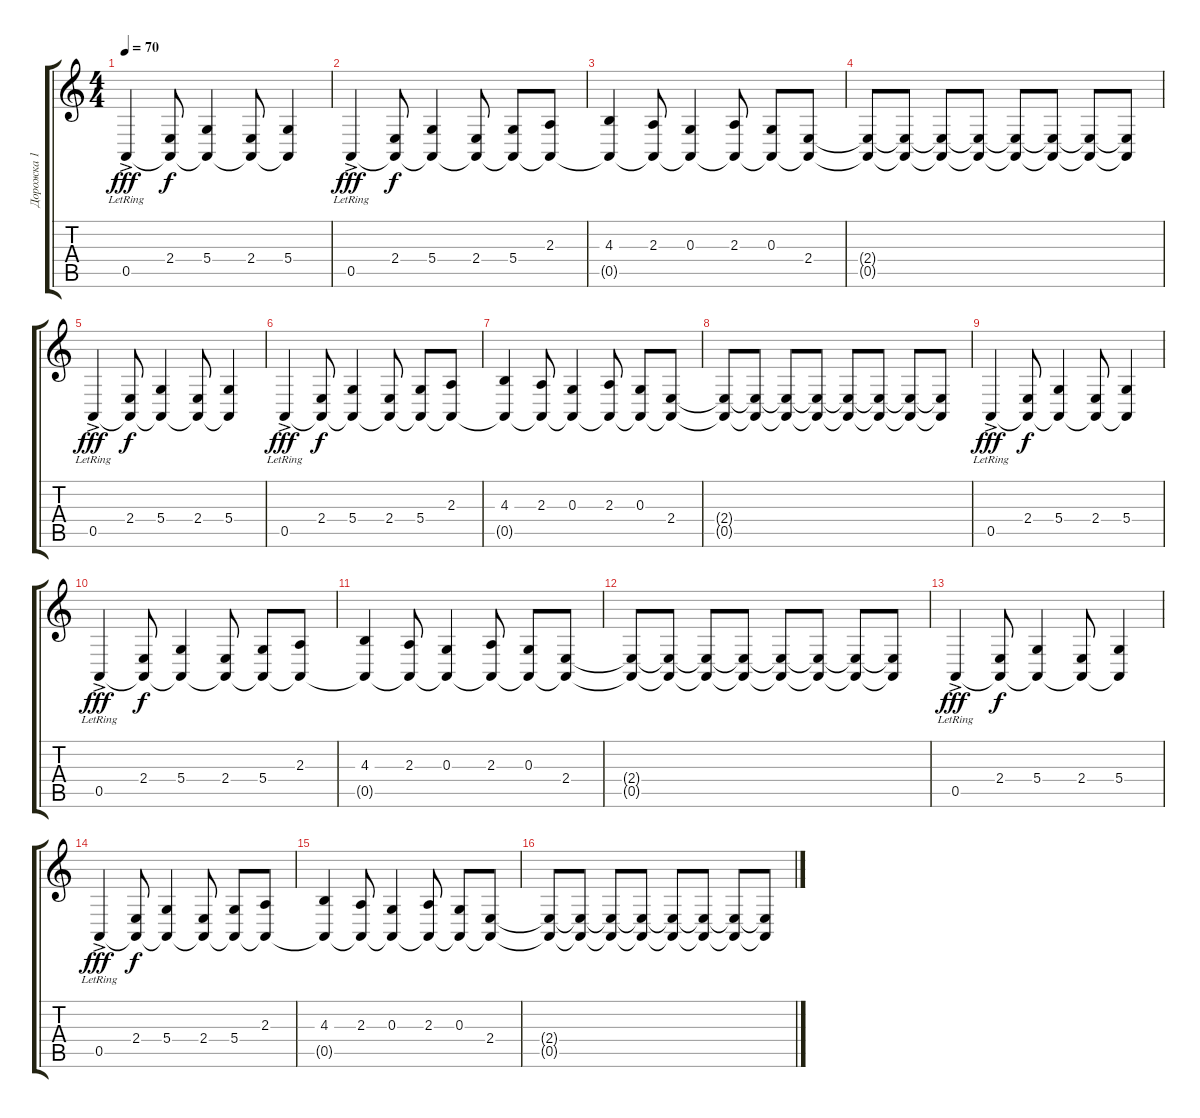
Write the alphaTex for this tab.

\track ("Дорожка 1" "Дорожка 1") {instrument electricpiano1}
\staff {score tabs}
\tuning (E4 B3 G3 D3 A2 E2) {hide}
\ts (4 4)
\tempo 70
\clef g2
\ks c
0.5{ac lr}.4{dy fff instrument electricpiano1} (2.4 0.5{t}).8{dy f} (5.4 0.5{t}).4 (2.4 0.5{t}).8 (5.4 0.5{t}).4 |
0.5{ac lr}.4{dy fff} (2.4 0.5{t}).8{dy f} (5.4 0.5{t}).4 (2.4 0.5{t}).8 (5.4 0.5{t}).8 (2.3 0.5{t}).8 |
(4.3 0.5{t}).4 (2.3 0.5{t}).8 (0.3 0.5{t}).4 (2.3 0.5{t}).8 (0.3 0.5{t}).8 (2.4 0.5{t}).8 |
(2.4{t} 0.5{t}).8 (2.4{t} 0.5{t}).8 (2.4{t} 0.5{t}).8 (2.4{t} 0.5{t}).8 (2.4{t} 0.5{t}).8 (2.4{t} 0.5{t}).8 (2.4{t} 0.5{t}).8 (2.4{t} 0.5{t}).8 |
0.5{ac lr}.4{dy fff} (2.4 0.5{t}).8{dy f} (5.4 0.5{t}).4 (2.4 0.5{t}).8 (5.4 0.5{t}).4 |
0.5{ac lr}.4{dy fff} (2.4 0.5{t}).8{dy f} (5.4 0.5{t}).4 (2.4 0.5{t}).8 (5.4 0.5{t}).8 (2.3 0.5{t}).8 |
(4.3 0.5{t}).4 (2.3 0.5{t}).8 (0.3 0.5{t}).4 (2.3 0.5{t}).8 (0.3 0.5{t}).8 (2.4 0.5{t}).8 |
(2.4{t} 0.5{t}).8 (2.4{t} 0.5{t}).8 (2.4{t} 0.5{t}).8 (2.4{t} 0.5{t}).8 (2.4{t} 0.5{t}).8 (2.4{t} 0.5{t}).8 (2.4{t} 0.5{t}).8 (2.4{t} 0.5{t}).8 |
0.5{ac lr}.4{dy fff} (2.4 0.5{t}).8{dy f} (5.4 0.5{t}).4 (2.4 0.5{t}).8 (5.4 0.5{t}).4 |
0.5{ac lr}.4{dy fff} (2.4 0.5{t}).8{dy f} (5.4 0.5{t}).4 (2.4 0.5{t}).8 (5.4 0.5{t}).8 (2.3 0.5{t}).8 |
(4.3 0.5{t}).4 (2.3 0.5{t}).8 (0.3 0.5{t}).4 (2.3 0.5{t}).8 (0.3 0.5{t}).8 (2.4 0.5{t}).8 |
(2.4{t} 0.5{t}).8 (2.4{t} 0.5{t}).8 (2.4{t} 0.5{t}).8 (2.4{t} 0.5{t}).8 (2.4{t} 0.5{t}).8 (2.4{t} 0.5{t}).8 (2.4{t} 0.5{t}).8 (2.4{t} 0.5{t}).8 |
0.5{ac lr}.4{dy fff} (2.4 0.5{t}).8{dy f} (5.4 0.5{t}).4 (2.4 0.5{t}).8 (5.4 0.5{t}).4 |
0.5{ac lr}.4{dy fff} (2.4 0.5{t}).8{dy f} (5.4 0.5{t}).4 (2.4 0.5{t}).8 (5.4 0.5{t}).8 (2.3 0.5{t}).8 |
(4.3 0.5{t}).4 (2.3 0.5{t}).8 (0.3 0.5{t}).4 (2.3 0.5{t}).8 (0.3 0.5{t}).8 (2.4 0.5{t}).8 |
(2.4{t} 0.5{t}).8 (2.4{t} 0.5{t}).8 (2.4{t} 0.5{t}).8 (2.4{t} 0.5{t}).8 (2.4{t} 0.5{t}).8 (2.4{t} 0.5{t}).8 (2.4{t} 0.5{t}).8 (2.4{t} 0.5{t}).8
